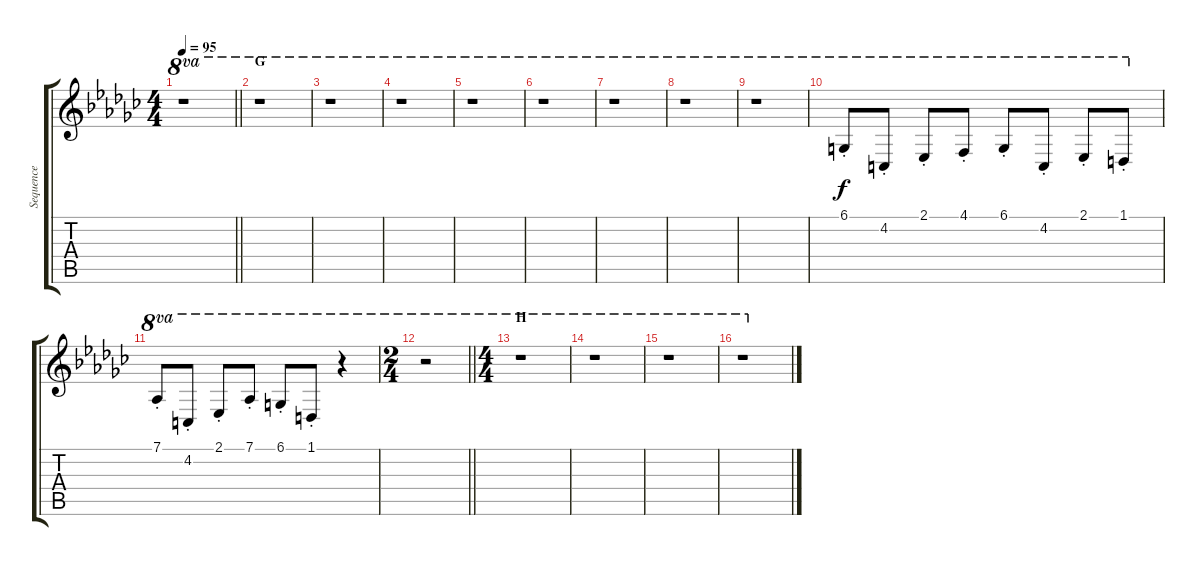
\track ("Sequence" "Sequence") {instrument lead2sawtooth}
\staff {score tabs}
\tuning (Db4 Ab3 E3 B2 Gb2 B1) {hide}
\ts (4 4)
\tempo 95
\clef g2
\barLineRight lightlight
\ks gb
r.1{ot 8va dy f} |
\section ("" "G")
r.1{ot 8va} |
r.1{ot 8va} |
r.1{ot 8va} |
r.1{ot 8va} |
r.1{ot 8va} |
r.1{ot 8va} |
r.1{ot 8va} |
r.1{ot 8va} |
6.1{st}.8{ot 8va} 4.2{st}.8{ot 8va} 2.1{st}.8{ot 8va} 4.1{st}.8{ot 8va} 6.1{st}.8{ot 8va} 4.2{st}.8{ot 8va} 2.1{st}.8{ot 8va} 1.1{st}.8{ot 8va} |
7.1{st}.8{ot 8va} 4.2{st}.8{ot 8va} 2.1{st}.8{ot 8va} 7.1{st}.8{ot 8va} 6.1{st}.8{ot 8va} 1.1{st}.8{ot 8va} r.4{ot 8va} |
\ts (2 4)
\barLineRight lightlight
r.2{ot 8va} |
\ts (4 4)
\section ("" "H")
r.1{ot 8va} |
r.1{ot 8va} |
r.1{ot 8va} |
r.1{ot 8va}
